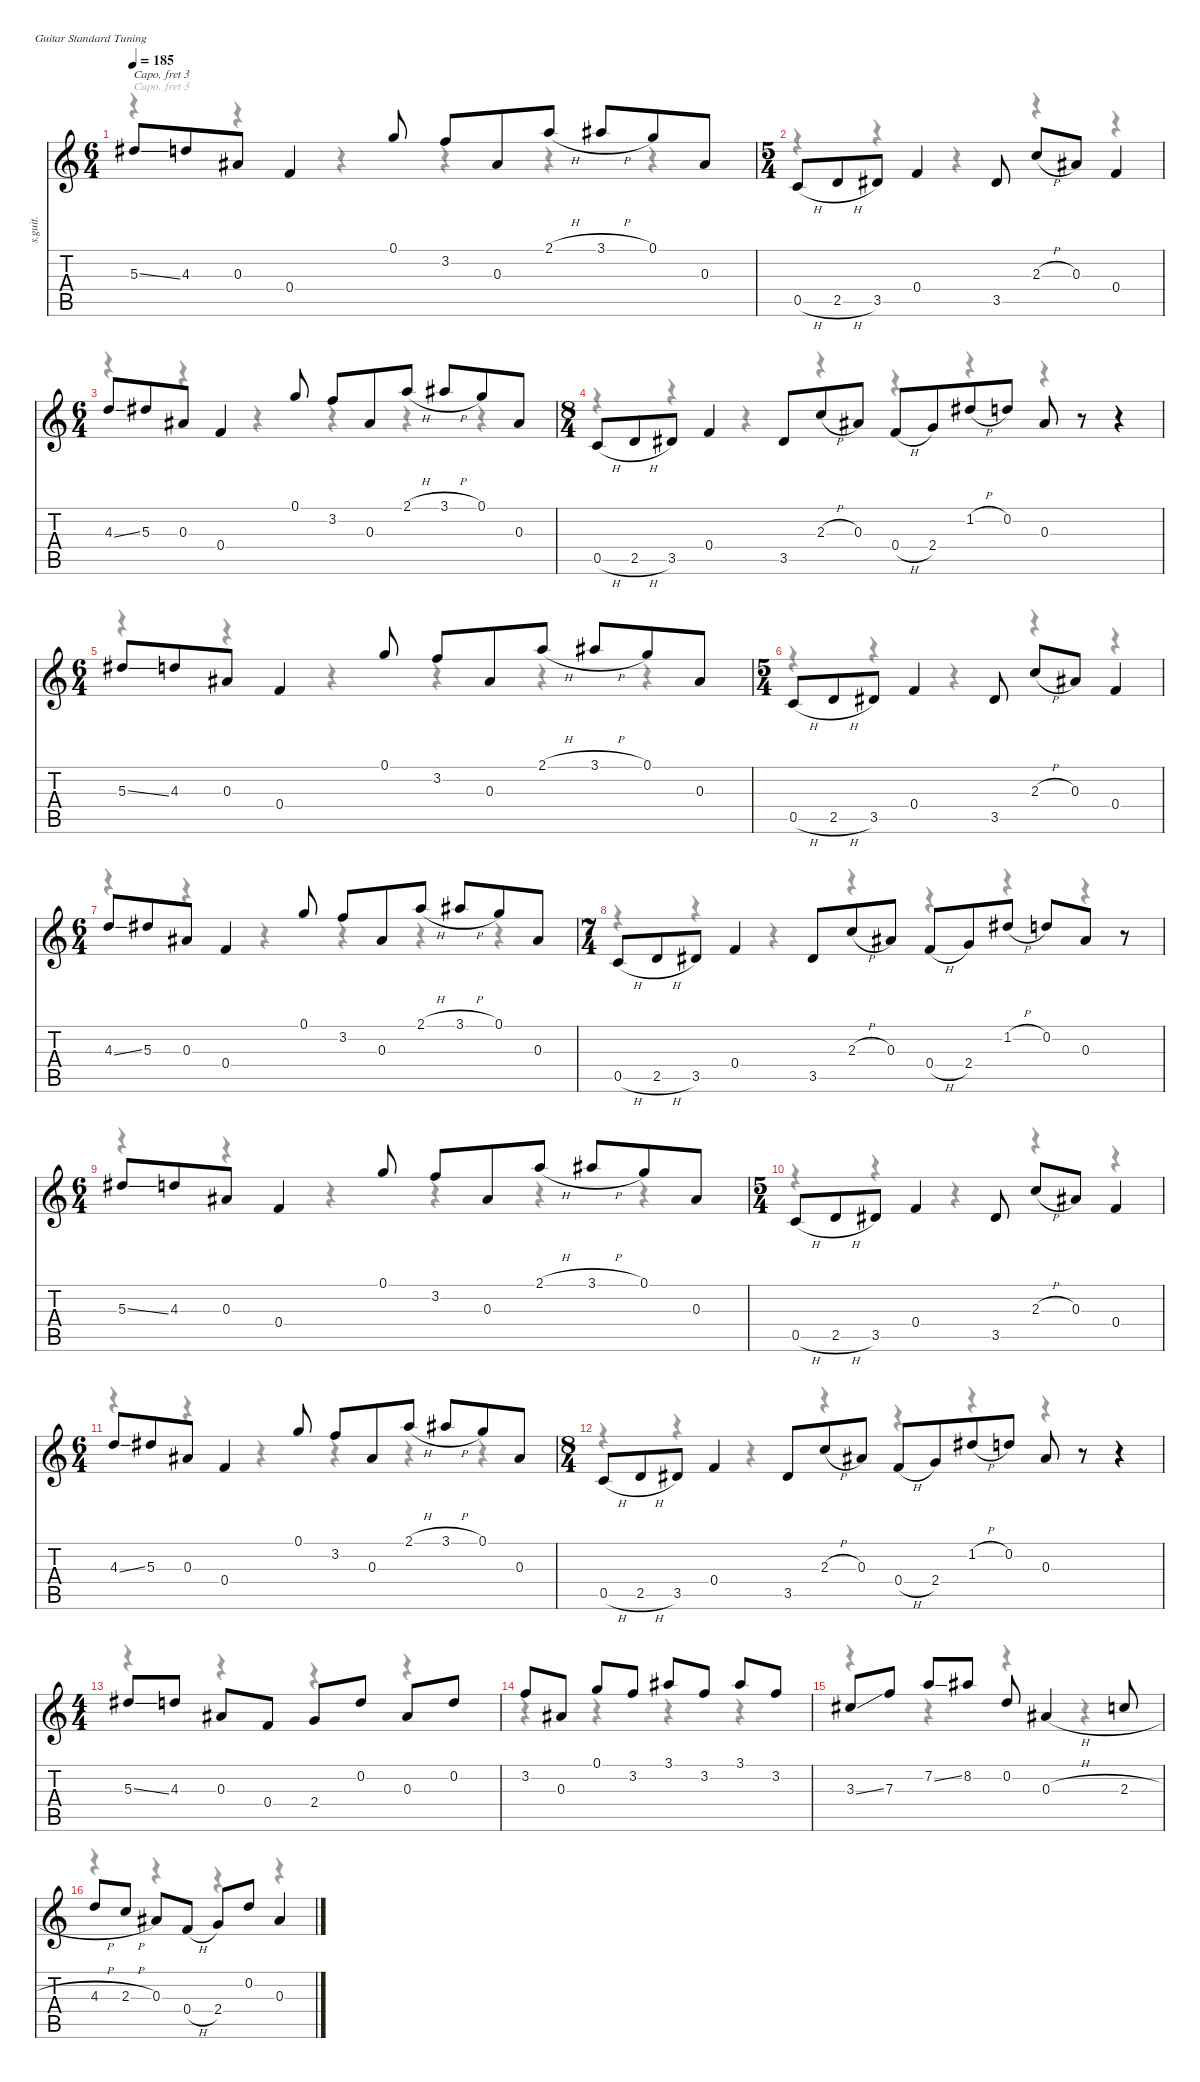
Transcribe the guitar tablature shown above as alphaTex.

\defaultSystemsLayout 4
\hideDynamics
\bracketExtendMode nobrackets
\otherSystemsTrackNameOrientation horizontal
\track ("Track 1" "s.guit.") {instrument acousticguitarsteel}
\staff {score tabs}
\capo 3
\tuning (E4 B3 G3 D3 A2 E2)
\voice
\ts (6 4)
\beaming (8 3 3 3 3)
\tempo 185
\clef g2
\ks c
5.3{ss acc #}.8{dy f beam Up} 4.3.8{beam Up} 0.3{acc #}.8{beam Up} 0.4.4{beam Up} 0.1.8{beam Up} 3.2.8{beam Up} 0.3{acc #}.8{beam Up} 2.1{h}.8{beam Up} 3.1{h acc #}.8{beam Up} 0.1.8{beam Up} 0.3{acc #}.8{beam Up} |
\ts (5 4)
\beaming (8 4 2 2 2)
0.5{h}.8{beam Up} 2.5{h}.8{beam Up} 3.5{acc #}.8{beam Up} 0.4.4{beam Up} 3.5{acc #}.8{beam Up} 2.3{h}.8{beam Up} 0.3{acc #}.8{beam Up} 0.4.4{beam Up} |
\ts (6 4)
\beaming (8 3 3 3 3)
4.3{ss}.8{beam Up} 5.3{acc #}.8{beam Up} 0.3{acc #}.8{beam Up} 0.4.4{beam Up} 0.1.8{beam Up} 3.2.8{beam Up} 0.3{acc #}.8{beam Up} 2.1{h}.8{beam Up} 3.1{h acc #}.8{beam Up} 0.1.8{beam Up} 0.3{acc #}.8{beam Up} |
\ts (8 4)
\beaming (8 4 4 4 4)
0.5{h}.8{beam Up} 2.5{h}.8{beam Up} 3.5{acc #}.8{beam Up} 0.4.4{beam Up} 3.5{acc #}.8{beam Up} 2.3{h}.8{beam Up} 0.3{acc #}.8{beam Up} 0.4{h}.8{beam Up} 2.4.8{beam Up} 1.2{h acc #}.8{beam Up} 0.2.8{beam Up} 0.3{acc #}.8{beam Up} r.8{beam Up} r.4{beam Up} |
\ts (6 4)
\beaming (8 3 3 3 3)
5.3{ss acc #}.8{beam Up} 4.3.8{beam Up} 0.3{acc #}.8{beam Up} 0.4.4{beam Up} 0.1.8{beam Up} 3.2.8{beam Up} 0.3{acc #}.8{beam Up} 2.1{h}.8{beam Up} 3.1{h acc #}.8{beam Up} 0.1.8{beam Up} 0.3{acc #}.8{beam Up} |
\ts (5 4)
\beaming (8 4 2 2 2)
0.5{h}.8{beam Up} 2.5{h}.8{beam Up} 3.5{acc #}.8{beam Up} 0.4.4{beam Up} 3.5{acc #}.8{beam Up} 2.3{h}.8{beam Up} 0.3{acc #}.8{beam Up} 0.4.4{beam Up} |
\ts (6 4)
\beaming (8 3 3 3 3)
4.3{ss}.8{beam Up} 5.3{acc #}.8{beam Up} 0.3{acc #}.8{beam Up} 0.4.4{beam Up} 0.1.8{beam Up} 3.2.8{beam Up} 0.3{acc #}.8{beam Up} 2.1{h}.8{beam Up} 3.1{h acc #}.8{beam Up} 0.1.8{beam Up} 0.3{acc #}.8{beam Up} |
\ts (7 4)
\beaming (8 5 3 3 3)
0.5{h}.8{beam Up} 2.5{h}.8{beam Up} 3.5{acc #}.8{beam Up} 0.4.4{beam Up} 3.5{acc #}.8{beam Up} 2.3{h}.8{beam Up} 0.3{acc #}.8{beam Up} 0.4{h}.8{beam Up} 2.4.8{beam Up} 1.2{h acc #}.8{beam Up} 0.2.8{beam Up} 0.3{acc #}.8{beam Up} r.8{beam Up} |
\ts (6 4)
\beaming (8 3 3 3 3)
5.3{ss acc #}.8{beam Up} 4.3.8{beam Up} 0.3{acc #}.8{beam Up} 0.4.4{beam Up} 0.1.8{beam Up} 3.2.8{beam Up} 0.3{acc #}.8{beam Up} 2.1{h}.8{beam Up} 3.1{h acc #}.8{beam Up} 0.1.8{beam Up} 0.3{acc #}.8{beam Up} |
\ts (5 4)
\beaming (8 4 2 2 2)
0.5{h}.8{beam Up} 2.5{h}.8{beam Up} 3.5{acc #}.8{beam Up} 0.4.4{beam Up} 3.5{acc #}.8{beam Up} 2.3{h}.8{beam Up} 0.3{acc #}.8{beam Up} 0.4.4{beam Up} |
\ts (6 4)
\beaming (8 3 3 3 3)
4.3{ss}.8{beam Up} 5.3{acc #}.8{beam Up} 0.3{acc #}.8{beam Up} 0.4.4{beam Up} 0.1.8{beam Up} 3.2.8{beam Up} 0.3{acc #}.8{beam Up} 2.1{h}.8{beam Up} 3.1{h acc #}.8{beam Up} 0.1.8{beam Up} 0.3{acc #}.8{beam Up} |
\ts (8 4)
\beaming (8 4 4 4 4)
0.5{h}.8{beam Up} 2.5{h}.8{beam Up} 3.5{acc #}.8{beam Up} 0.4.4{beam Up} 3.5{acc #}.8{beam Up} 2.3{h}.8{beam Up} 0.3{acc #}.8{beam Up} 0.4{h}.8{beam Up} 2.4.8{beam Up} 1.2{h acc #}.8{beam Up} 0.2.8{beam Up} 0.3{acc #}.8{beam Up} r.8{beam Up} r.4{beam Up} |
\ts (4 4)
\beaming (8 2 2 2 2)
5.3{ss acc #}.8{beam Up} 4.3.8{beam Up} 0.3{acc #}.8{beam Up} 0.4.8{beam Up} 2.4.8{beam Up} 0.2.8{beam Up} 0.3{acc #}.8{beam Up} 0.2.8{beam Up} |
3.2.8{beam Up} 0.3{acc #}.8{beam Up} 0.1.8{beam Up} 3.2.8{beam Up} 3.1{acc #}.8{beam Up} 3.2.8{beam Up} 3.1{acc #}.8{beam Up} 3.2.8{beam Up} |
3.3{ss acc #}.8{beam Up} 7.3.8{beam Up} 7.2{ss}.8{beam Up} 8.2{acc #}.8{beam Up} 0.2.8{beam Up} 0.3{h acc #}.4{beam Up} 2.3{h}.8{beam Up} |
4.3{h}.8{beam Up} 2.3{h}.8{beam Up} 0.3{acc #}.8{beam Up} 0.4{h}.8{beam Up} 2.4.8{beam Up} 0.2.8{beam Up} 0.3{acc #}.4{beam Up}
\voice
\clef g2
\ottava regular
\simile none
\ks c
r.4{dy mf beam Down} r.4{beam Down} r.4{beam Down} r.4{beam Down} r.4{beam Down} r.4{beam Down} |
r.4{beam Down} r.4{beam Down} r.4{beam Down} r.4{beam Down} r.4{beam Down} |
r.4{beam Down} r.4{beam Down} r.4{beam Down} r.4{beam Down} r.4{beam Down} r.4{beam Down} |
r.4{beam Down} r.4{beam Down} r.4{beam Down} r.4{beam Down} r.4{beam Down} r.4{beam Down} r.4{beam Down} r.4{beam Down} |
r.4{beam Down} r.4{beam Down} r.4{beam Down} r.4{beam Down} r.4{beam Down} r.4{beam Down} |
r.4{beam Down} r.4{beam Down} r.4{beam Down} r.4{beam Down} r.4{beam Down} |
r.4{beam Down} r.4{beam Down} r.4{beam Down} r.4{beam Down} r.4{beam Down} r.4{beam Down} |
r.4{beam Down} r.4{beam Down} r.4{beam Down} r.4{beam Down} r.4{beam Down} r.4{beam Down} r.4{beam Down} |
r.4{beam Down} r.4{beam Down} r.4{beam Down} r.4{beam Down} r.4{beam Down} r.4{beam Down} |
r.4{beam Down} r.4{beam Down} r.4{beam Down} r.4{beam Down} r.4{beam Down} |
r.4{beam Down} r.4{beam Down} r.4{beam Down} r.4{beam Down} r.4{beam Down} r.4{beam Down} |
r.4{beam Down} r.4{beam Down} r.4{beam Down} r.4{beam Down} r.4{beam Down} r.4{beam Down} r.4{beam Down} r.4{beam Down} |
r.4{beam Down} r.4{beam Down} r.4{beam Down} r.4{beam Down} |
r.4{beam Down} r.4{beam Down} r.4{beam Down} r.4{beam Down} |
r.4{beam Down} r.4{beam Down} r.4{beam Down} r.4{beam Down} |
r.4{beam Down} r.4{beam Down} r.4{beam Down} r.4{beam Down}
